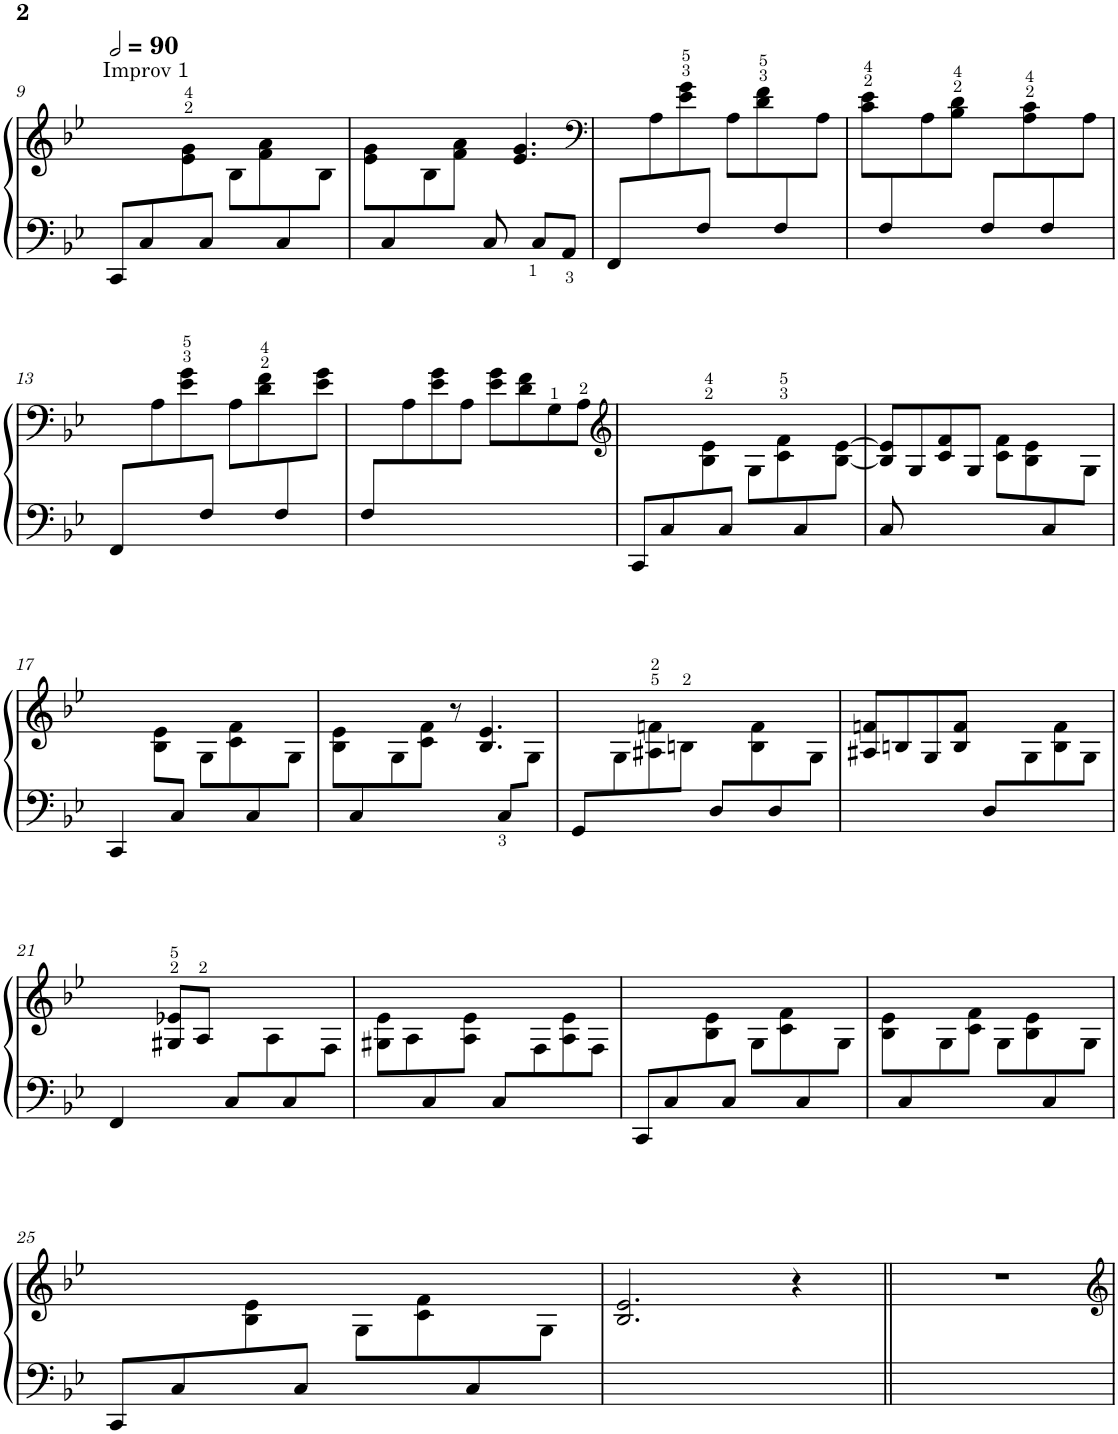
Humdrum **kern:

**kern	**kern
*part1	*part1
*staff2	*staff1
*I"Clavinet	*
*I'Clav.	*
!!LO:PB:g=z
*clefF4	*clefG2
*k[b-e-]	*k[b-e-]
*M4/4	*M4/4
*MM180	*MM180
=9	=9
*^	*
8CC/L	1ryy	4ryy
8C/	.	.
!	!	!LO:TX:a:t=Improv 1
8ryy	.	8e-\ 8g\
8C/J	.	8ryy
4ryy	.	8B-\L
.	.	8f\ 8a\
8C/	.	8ryy
8ryy	.	8B-\J
=10	=10	=10
8ryy	2.ryy	8e-\ 8g\L
8C/	.	8ryy
4ryy	.	8B-\
.	.	8f\ 8a\J
8C/	.	8ryy
4.ryy	.	4.e-/ 4.g/
.	8C/L	.
.	8AA/J	.
=11	=11	=11
*	*	*clefF4
8FF/L	1ryy	8ryy
4ryy	.	8A\
.	.	8e-\ 8g\
8F/J	.	8ryy
4ryy	.	8A\L
.	.	8d\ 8f\
8F/	.	8ryy
8ryy	.	8A\J
=12	=12	=12
8ryy	1ryy	8c\ 8e-\L
8F/	.	8ryy
4ryy	.	8A\
.	.	8B-\ 8d\J
8F/L	.	8ryy
8ryy	.	8A\ 8c\
8F/	.	8ryy
8ryy	.	8A\J
!!LO:LB:g=z
=13	=13	=13
8FF/L	1ryy	8ryy
4ryy	.	8A\
.	.	8e-\ 8g\
8F/J	.	8ryy
4ryy	.	8A\L
.	.	8d\ 8f\
8F/	.	8ryy
8ryy	.	8e-\ 8g\J
=14	=14	=14
8F/L	1ryy	8ryy
2..ryy	.	8A\
.	.	8e-\ 8g\
.	.	8A\J
.	.	8e-\ 8g\L
.	.	8d\ 8f\
.	.	8G\
.	.	8A\J
=15	=15	=15
*	*	*clefG2
8CC/L	1ryy	4ryy
8C/	.	.
8ryy	.	8B-\ 8e-\
8C/J	.	8ryy
4ryy	.	8G\L
.	.	8c\ 8f\
8C/	.	8ryy
8ryy	.	[8B-\ [8e-\J
=16	=16	=16
2.ryy	8C/	8B-/] 8e-/]L
.	8ryy	8G/
.	4ryy	8c/ 8f/
.	.	8G/J
.	2ryy	8c\ 8f\L
.	.	8B-\ 8e-\
8C/	.	8ryy
8ryy	.	8G\J
!!LO:LB:g=z
=17	=17	=17
4CC/	1ryy	4ryy
8ryy	.	8B-\ 8e-\L
8C/J	.	8ryy
4ryy	.	8G\L
.	.	8c\ 8f\
8C/	.	8ryy
8ryy	.	8G\J
=18	=18	=18
*	*	*^
8ryy	2.ryy	8B-\ 8e-\L	2..ryy
8C/	.	8ryy	.
8ryy	.	8G\	.
2ryy	.	8c\ 8f\J	.
.	.	8r	.
.	.	4.B-/ 4.e-/	.
.	8C/L	.	.
8ryy	8ryy	.	8G\J
*	*	*v	*v
=19	=19	=19
8GG/L	1ryy	8ryy
4.ryy	.	8G\
.	.	8A#X\ 8fn\
.	.	8Bn\J
8D/L	.	8ryy
8ryy	.	8B\ 8f\
8D/	.	8ryy
8ryy	.	8G\J
=20	=20	=20
2ryy	1ryy	8A#X/ 8fn/L
.	.	8Bn/
.	.	8G/
.	.	8B/ 8f/J
8D/L	.	8ryy
4.ryy	.	8G\
.	.	8B\ 8f\
.	.	8G\J
!!LO:LB:g=z
=21	=21	=21
4FF/	8ryy	4ryy
.	8ryy	.
4ryy	4ryy	8G#X/ 8e-X/L
.	.	8A/J
8C/L	2ryy	8ryy
8ryy	.	8A\
8C/	.	8ryy
8ryy	.	8F\J
=22	=22	=22
4ryy	1ryy	8G#X\ 8e-\L
.	.	8A\
8C/	.	8ryy
8ryy	.	8A\ 8e-\J
8C/L	.	8ryy
4.ryy	.	8F\
.	.	8A\ 8e-\
.	.	8F\J
=23	=23	=23
8CC/L	1ryy	4ryy
8C/	.	.
8ryy	.	8B-\ 8e-\
8C/J	.	8ryy
4ryy	.	8G\L
.	.	8c\ 8f\
8C/	.	8ryy
8ryy	.	8G\J
=24	=24	=24
8ryy	2.ryy	8B-\ 8e-\L
8C/	.	8ryy
2ryy	.	8G\
.	.	8c\ 8f\J
.	.	8G\L
.	.	8B-\ 8e-\
8C/	8ryy	8ryy
8ryy	8ryy	8G\J
!!LO:LB:g=z
=25	=25	=25
8CC/L	1ryy	4ryy
8C/	.	.
8ryy	.	8B-\ 8e-\
8C/J	.	8ryy
4ryy	.	8G\L
.	.	8c\ 8f\
8C/	.	8ryy
8ryy	.	8G\J
*v	*v	*
=26	=26
1ryy	2.B-/ 2.e-/
.	4r
=27||	=27||
1ryy	1r
=	=
*-	*-
